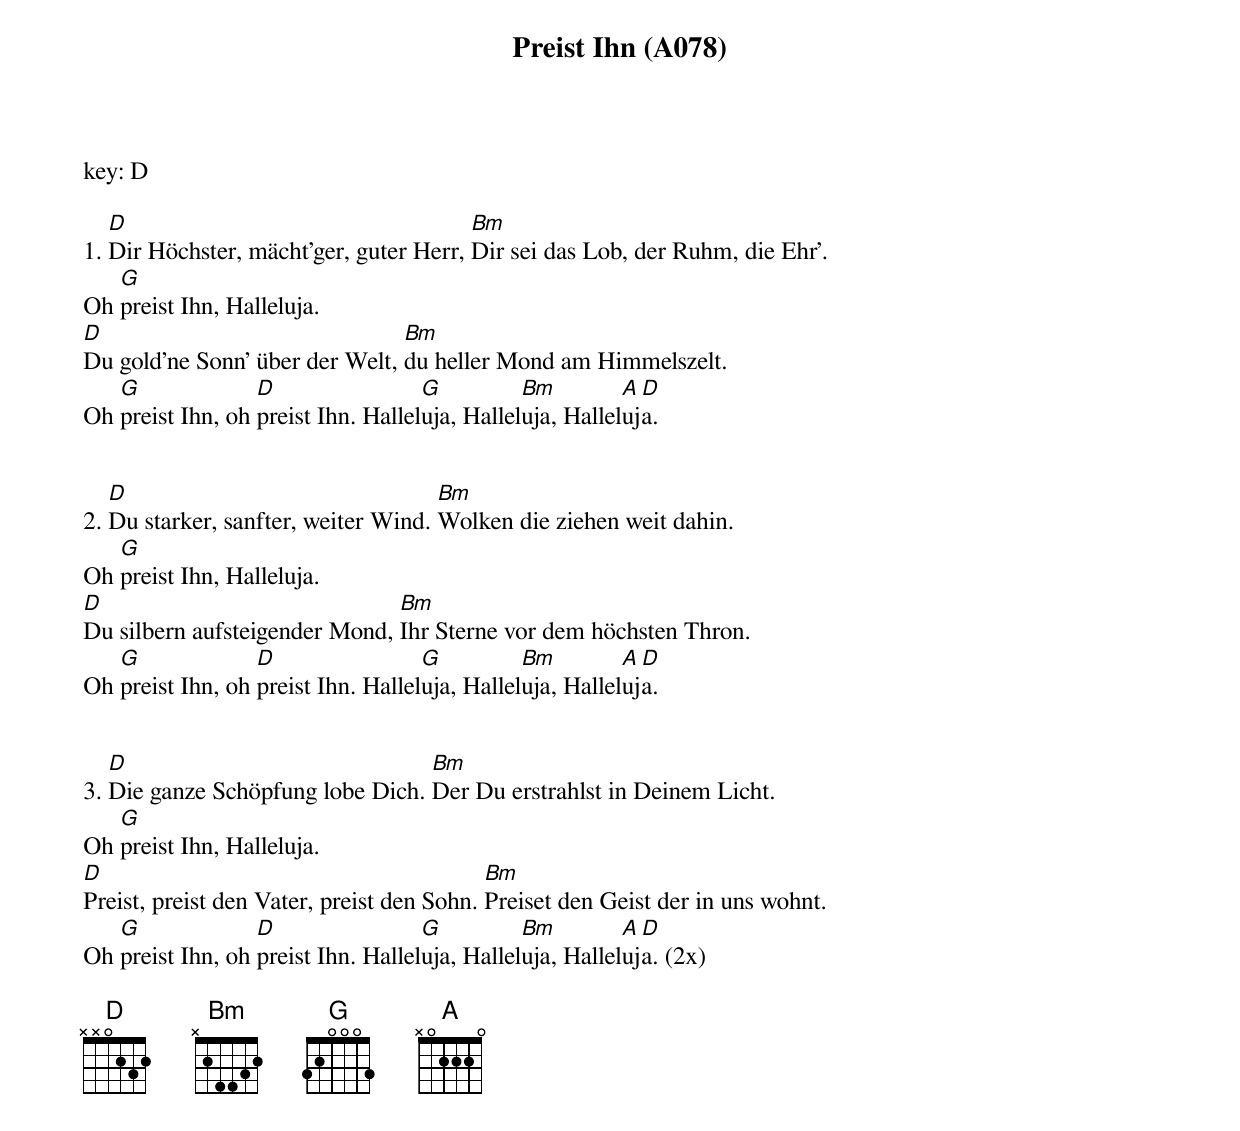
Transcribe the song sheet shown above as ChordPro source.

{title: Preist Ihn (A078)}
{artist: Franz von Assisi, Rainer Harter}
key: D

1. [D]Dir Höchster, mächt'ger, guter Herr, [Bm]Dir sei das Lob, der Ruhm, die Ehr'.
Oh [G]preist Ihn, Halleluja.
[D]Du gold'ne Sonn' über der Welt, [Bm]du heller Mond am Himmelszelt.
Oh [G]preist Ihn, oh [D]preist Ihn. Hallel[G]uja, Hallel[Bm]uja, Hallel[A]uj[D]a.


2. [D]Du starker, sanfter, weiter Wind. [Bm]Wolken die ziehen weit dahin.
Oh [G]preist Ihn, Halleluja.
[D]Du silbern aufsteigender Mond, [Bm]Ihr Sterne vor dem höchsten Thron.
Oh [G]preist Ihn, oh [D]preist Ihn. Hallel[G]uja, Hallel[Bm]uja, Hallel[A]uj[D]a.


3. [D]Die ganze Schöpfung lobe Dich. [Bm]Der Du erstrahlst in Deinem Licht.
Oh [G]preist Ihn, Halleluja.
[D]Preist, preist den Vater, preist den Sohn. [Bm]Preiset den Geist der in uns wohnt.
Oh [G]preist Ihn, oh [D]preist Ihn. Hallel[G]uja, Hallel[Bm]uja, Hallel[A]uj[D]a. (2x)

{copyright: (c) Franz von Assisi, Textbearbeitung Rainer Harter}
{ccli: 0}
